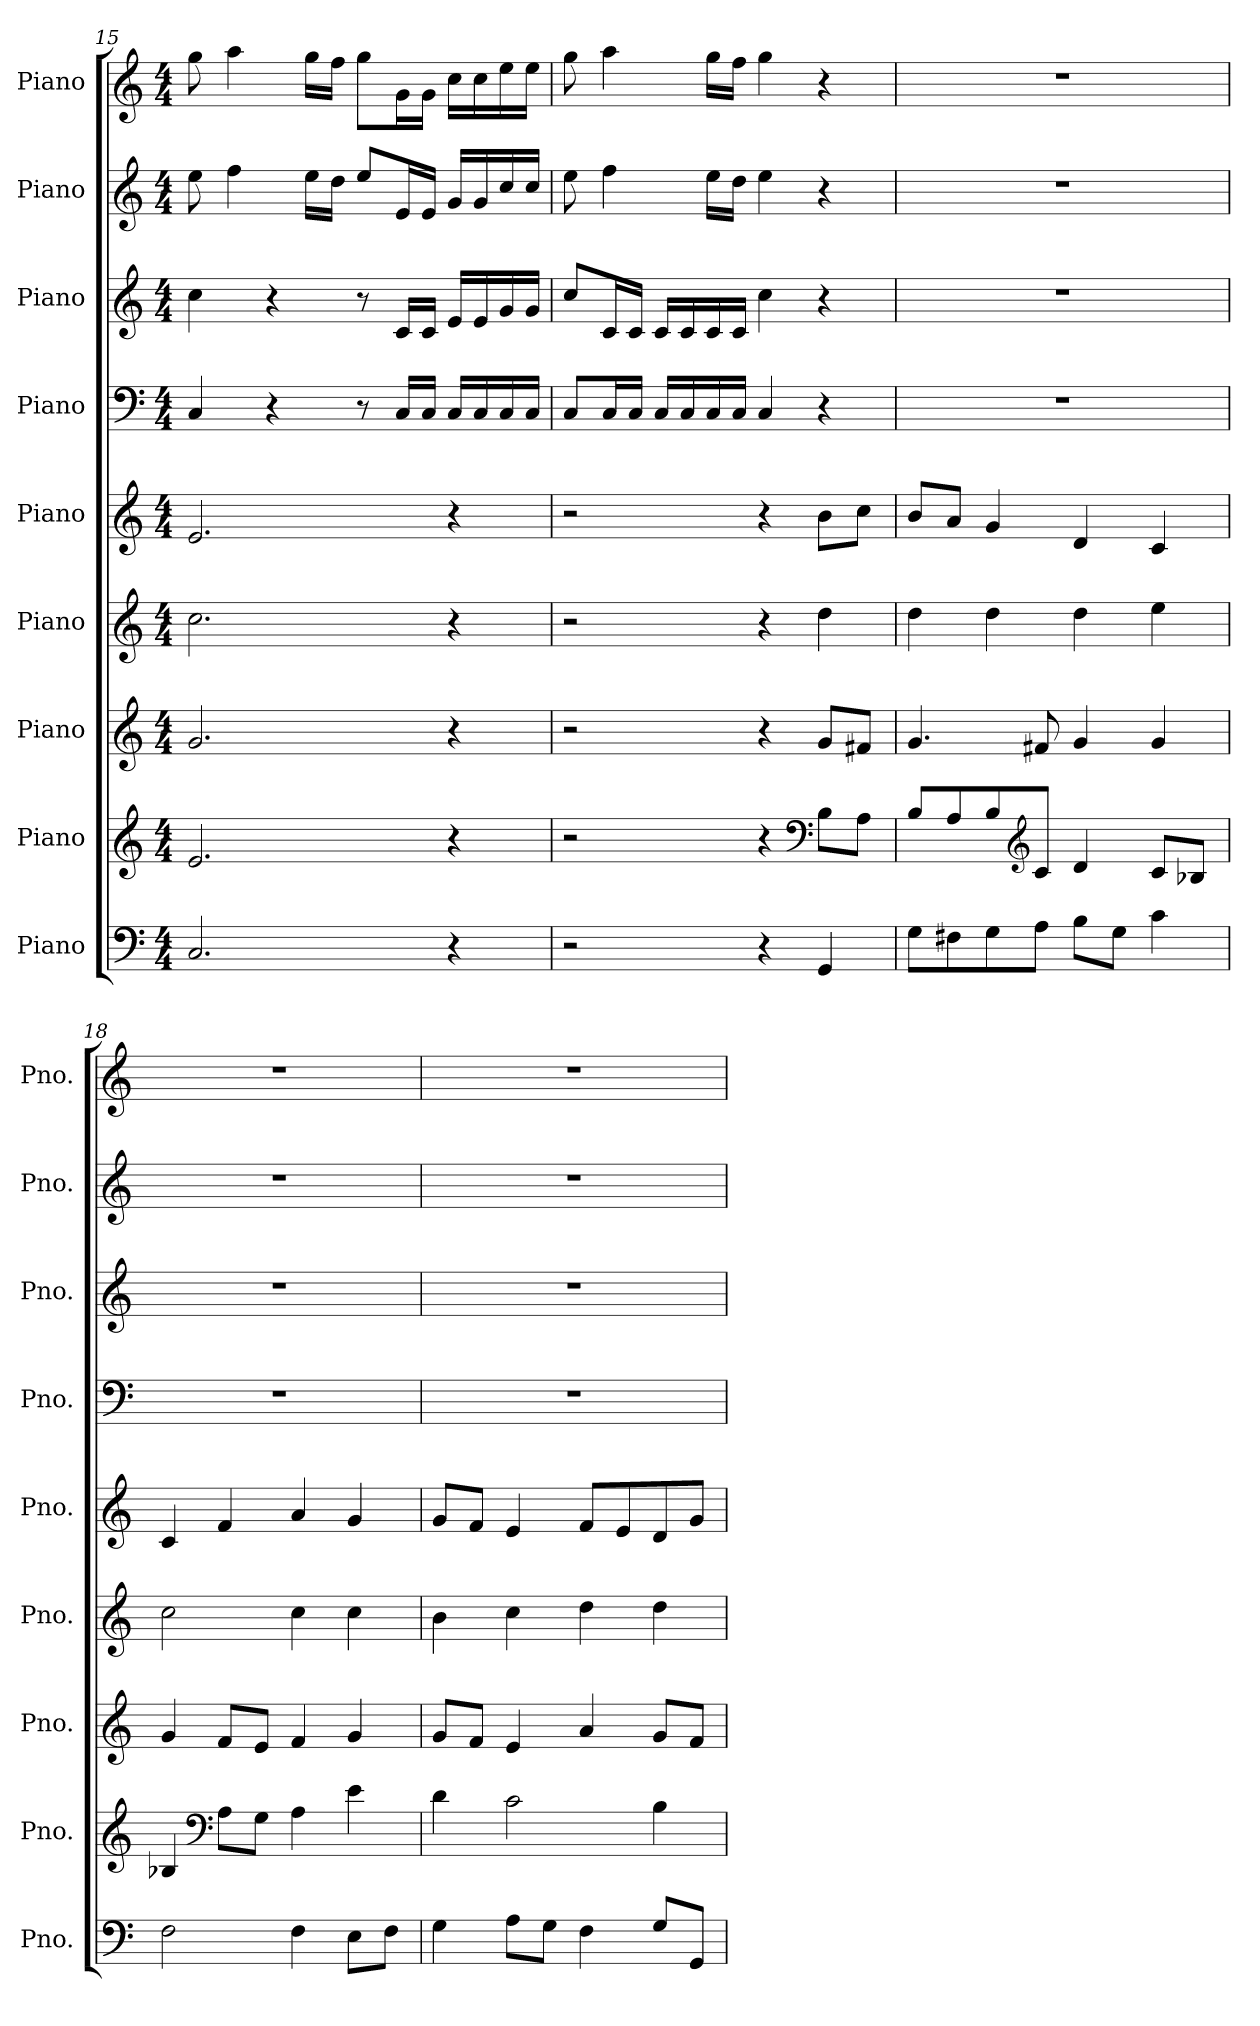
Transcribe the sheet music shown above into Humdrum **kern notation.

**kern	**kern	**kern	**kern	**kern	**kern	**kern	**kern	**kern
*part9	*part8	*part7	*part6	*part5	*part4	*part3	*part2	*part1
*staff9	*staff8	*staff7	*staff6	*staff5	*staff4	*staff3	*staff2	*staff1
*I"Piano	*I"Piano	*I"Piano	*I"Piano	*I"Piano	*I"Piano	*I"Piano	*I"Piano	*I"Piano
*I'Pno.	*I'Pno.	*I'Pno.	*I'Pno.	*I'Pno.	*I'Pno.	*I'Pno.	*I'Pno.	*I'Pno.
*clefF4	*clefG2	*clefG2	*clefG2	*clefG2	*clefF4	*clefG2	*clefG2	*clefG2
*k[]	*k[]	*k[]	*k[]	*k[]	*k[]	*k[]	*k[]	*k[]
*M4/4	*M4/4	*M4/4	*M4/4	*M4/4	*M4/4	*M4/4	*M4/4	*M4/4
=15	=15	=15	=15	=15	=15	=15	=15	=15
2.C/	2.e/	2.g/	2.cc\	2.e/	4C/	4cc\	8ee\	8gg\
.	.	.	.	.	.	.	4ff\	4aa\
.	.	.	.	.	4r	4r	.	.
.	.	.	.	.	.	.	16ee\LL	16gg\LL
.	.	.	.	.	.	.	16dd\JJ	16ff\JJ
.	.	.	.	.	8r	8r	8ee/L	8gg\L
.	.	.	.	.	16C/LL	16c/LL	16e/L	16g\L
.	.	.	.	.	16C/JJ	16c/JJ	16e/JJ	16g\JJ
4r	4r	4r	4r	4r	16C/LL	16e/LL	16g/LL	16cc\LL
.	.	.	.	.	16C/	16e/	16g/	16cc\
.	.	.	.	.	16C/	16g/	16cc/	16ee\
.	.	.	.	.	16C/JJ	16g/JJ	16cc/JJ	16ee\JJ
=16	=16	=16	=16	=16	=16	=16	=16	=16
2r	2r	2r	2r	2r	8C/L	8cc/L	8ee\	8gg\
.	.	.	.	.	16C/L	16c/L	4ff\	4aa\
.	.	.	.	.	16C/JJ	16c/JJ	.	.
.	.	.	.	.	16C/LL	16c/LL	.	.
.	.	.	.	.	16C/	16c/	.	.
.	.	.	.	.	16C/	16c/	16ee\LL	16gg\LL
.	.	.	.	.	16C/JJ	16c/JJ	16dd\JJ	16ff\JJ
4r	4r	4r	4r	4r	4C/	4cc\	4ee\	4gg\
*	*clefF4	*	*	*	*	*	*	*
4GG/	8B\L	8g/L	4dd\	8b\L	4r	4r	4r	4r
.	8A\J	8f#X/J	.	8cc\J	.	.	.	.
!!LO:PB:g=z
=17	=17	=17	=17	=17	=17	=17	=17	=17
8G\L	8B/L	4.g/	4dd\	8b/L	1r	1r	1r	1r
8F#X\	8A/	.	.	8a/J	.	.	.	.
8G\	8B/	.	4dd\	4g/	.	.	.	.
*	*clefG2	*	*	*	*	*	*	*
8A\J	8c/J	8f#X/	.	.	.	.	.	.
8B\L	4d/	4g/	4dd\	4d/	.	.	.	.
8G\J	.	.	.	.	.	.	.	.
4c\	8c/L	4g/	4ee\	4c/	.	.	.	.
.	8B-X/J	.	.	.	.	.	.	.
=18	=18	=18	=18	=18	=18	=18	=18	=18
2F\	4B-X/	4g/	2cc\	4c/	1r	1r	1r	1r
*	*clefF4	*	*	*	*	*	*	*
.	8A\L	8f/L	.	4f/	.	.	.	.
.	8G\J	8e/J	.	.	.	.	.	.
4F\	4A\	4f/	4cc\	4a/	.	.	.	.
8E\L	4e\	4g/	4cc\	4g/	.	.	.	.
8F\J	.	.	.	.	.	.	.	.
=19	=19	=19	=19	=19	=19	=19	=19	=19
4G\	4d\	8g/L	4b\	8g/L	1r	1r	1r	1r
.	.	8f/J	.	8f/J	.	.	.	.
8A\L	2c\	4e/	4cc\	4e/	.	.	.	.
8G\J	.	.	.	.	.	.	.	.
4F\	.	4a/	4dd\	8f/L	.	.	.	.
.	.	.	.	8e/	.	.	.	.
8G/L	4B\	8g/L	4dd\	8d/	.	.	.	.
8GG/J	.	8f/J	.	8g/J	.	.	.	.
=	=	=	=	=	=	=	=	=
*-	*-	*-	*-	*-	*-	*-	*-	*-
